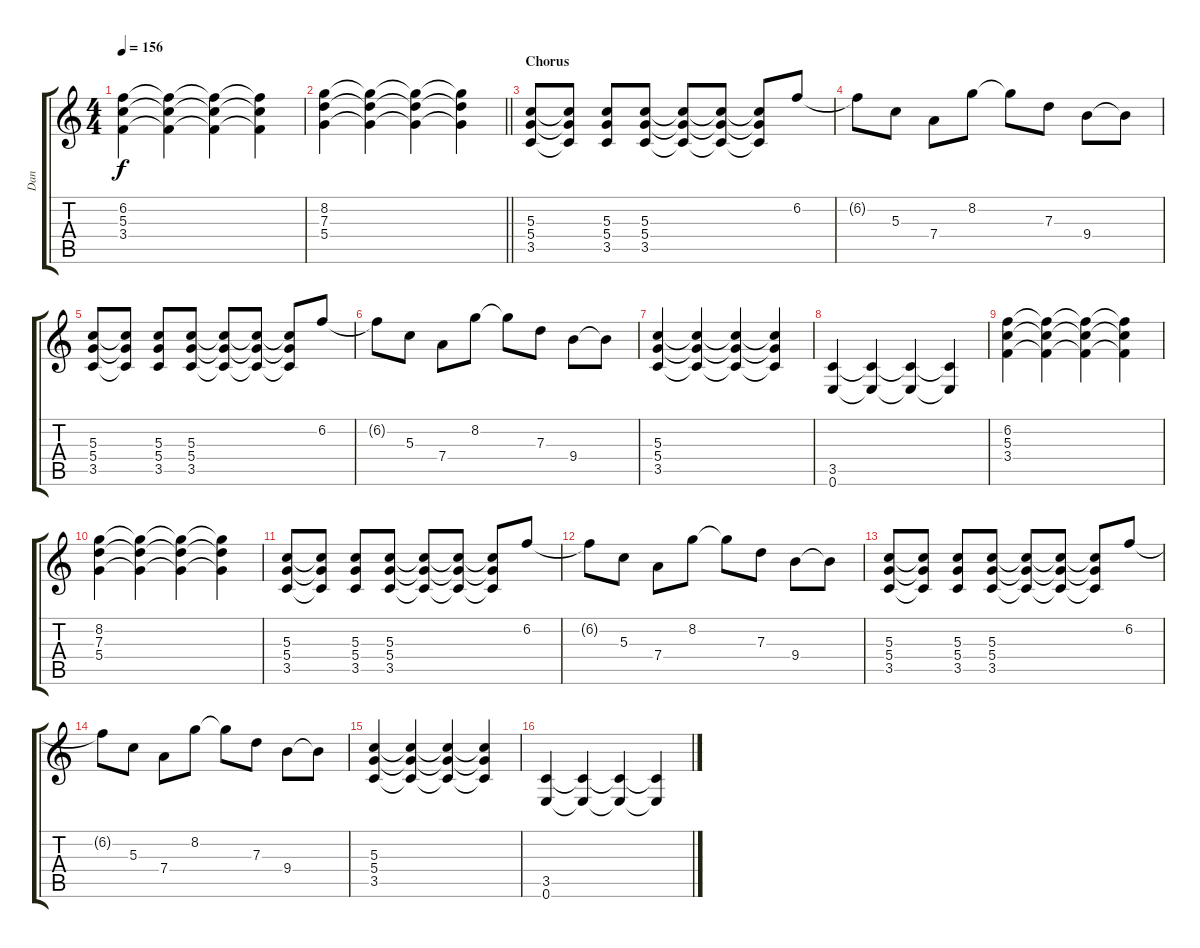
\track ("Dan" "Dan") {instrument overdrivenguitar}
\staff {score tabs}
\tuning (E4 B3 G3 D3 A2 E2) {hide}
\ts (4 4)
\tempo 156
\clef g2
\ks c
(6.2 5.3 3.4).4{dy f} (6.2{t} 5.3{t} 3.4{t}).4 (6.2{t} 5.3{t} 3.4{t}).4 (6.2{t} 5.3{t} 3.4{t}).4 |
\barLineRight lightlight
(8.2 7.3 5.4).4 (8.2{t} 7.3{t} 5.4{t}).4 (8.2{t} 7.3{t} 5.4{t}).4 (8.2{t} 7.3{t} 5.4{t}).4 |
\section ("" "Chorus")
(5.3 5.4 3.5).8 (5.3{t} 5.4{t} 3.5{t}).8 (5.3 5.4 3.5).8 (5.3 5.4 3.5).8 (5.3{t} 5.4{t} 3.5{t}).8 (5.3{t} 5.4{t} 3.5{t}).8 (5.3{t} 5.4{t} 3.5{t}).8 6.2.8 |
6.2{t}.8 5.3.8 7.4.8 8.2.8 8.2{t}.8 7.3.8 9.4.8 9.4{t}.8 |
(5.3 5.4 3.5).8 (5.3{t} 5.4{t} 3.5{t}).8 (5.3 5.4 3.5).8 (5.3 5.4 3.5).8 (5.3{t} 5.4{t} 3.5{t}).8 (5.3{t} 5.4{t} 3.5{t}).8 (5.3{t} 5.4{t} 3.5{t}).8 6.2.8 |
6.2{t}.8 5.3.8 7.4.8 8.2.8 8.2{t}.8 7.3.8 9.4.8 9.4{t}.8 |
(5.3 5.4 3.5).4 (5.3{t} 5.4{t} 3.5{t}).4 (5.3{t} 5.4{t} 3.5{t}).4 (5.3{t} 5.4{t} 3.5{t}).4 |
(3.5 0.6).4 (3.5{t} 0.6{t}).4 (3.5{t} 0.6{t}).4 (3.5{t} 0.6{t}).4 |
(6.2 5.3 3.4).4 (6.2{t} 5.3{t} 3.4{t}).4 (6.2{t} 5.3{t} 3.4{t}).4 (6.2{t} 5.3{t} 3.4{t}).4 |
(8.2 7.3 5.4).4 (8.2{t} 7.3{t} 5.4{t}).4 (8.2{t} 7.3{t} 5.4{t}).4 (8.2{t} 7.3{t} 5.4{t}).4 |
(5.3 5.4 3.5).8 (5.3{t} 5.4{t} 3.5{t}).8 (5.3 5.4 3.5).8 (5.3 5.4 3.5).8 (5.3{t} 5.4{t} 3.5{t}).8 (5.3{t} 5.4{t} 3.5{t}).8 (5.3{t} 5.4{t} 3.5{t}).8 6.2.8 |
6.2{t}.8 5.3.8 7.4.8 8.2.8 8.2{t}.8 7.3.8 9.4.8 9.4{t}.8 |
(5.3 5.4 3.5).8 (5.3{t} 5.4{t} 3.5{t}).8 (5.3 5.4 3.5).8 (5.3 5.4 3.5).8 (5.3{t} 5.4{t} 3.5{t}).8 (5.3{t} 5.4{t} 3.5{t}).8 (5.3{t} 5.4{t} 3.5{t}).8 6.2.8 |
6.2{t}.8 5.3.8 7.4.8 8.2.8 8.2{t}.8 7.3.8 9.4.8 9.4{t}.8 |
(5.3 5.4 3.5).4 (5.3{t} 5.4{t} 3.5{t}).4 (5.3{t} 5.4{t} 3.5{t}).4 (5.3{t} 5.4{t} 3.5{t}).4 |
(3.5 0.6).4 (3.5{t} 0.6{t}).4 (3.5{t} 0.6{t}).4 (3.5{t} 0.6{t}).4
